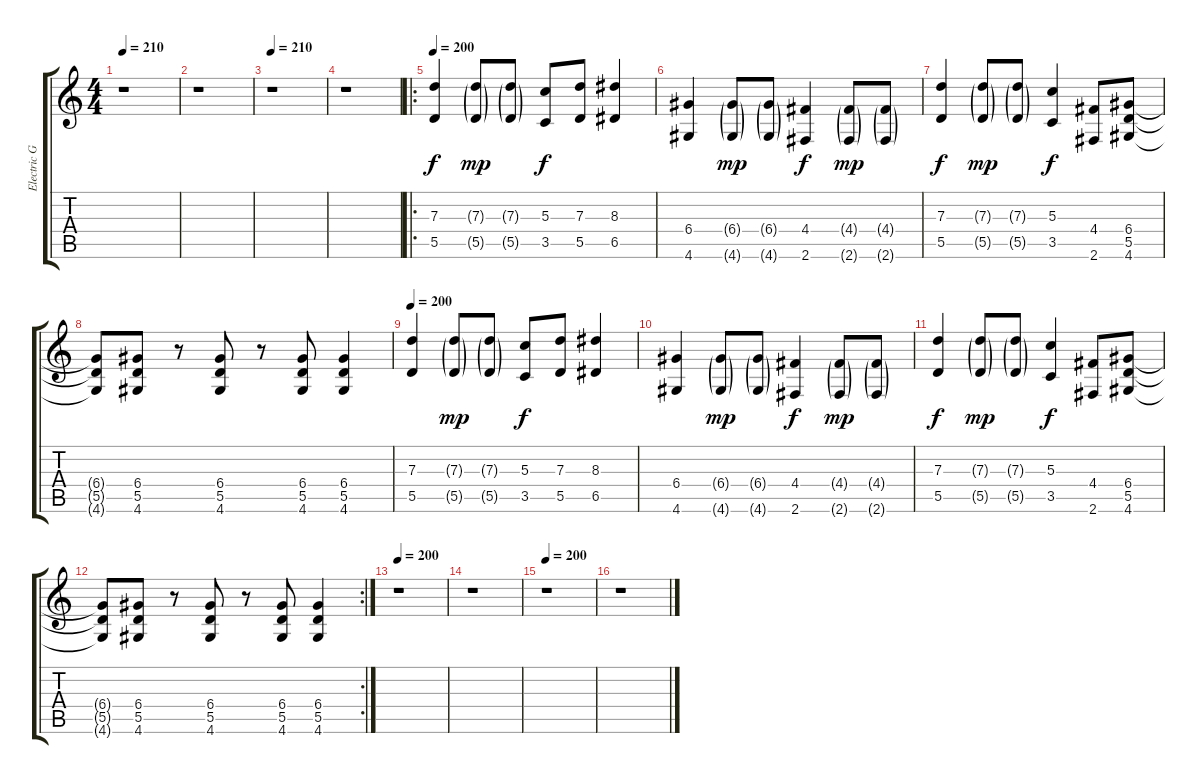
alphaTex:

\track ("Electric Guitar 2 " "Electric G") {instrument distortionguitar}
\staff {score tabs}
\tuning (E4 B3 G3 D3 A2 E2) {hide}
\ts (4 4)
\tempo 210
\clef g2
\ks c
r.1{dy f} |
r.1 |
\tempo 210
r.1 |
r.1 |
\ro
\tempo 200
(7.3 5.5).4 (7.3{g} 5.5{g}).8{dy mp} (7.3{g} 5.5{g}).8 (5.3 3.5).8{dy f} (7.3 5.5).8 (8.3 6.5).4 |
(6.4 4.6).4 (6.4{g} 4.6{g}).8{dy mp} (6.4{g} 4.6{g}).8 (4.4 2.6).4{dy f} (4.4{g} 2.6{g}).8{dy mp} (4.4{g} 2.6{g}).8 |
(7.3 5.5).4{dy f} (7.3{g} 5.5{g}).8{dy mp} (7.3{g} 5.5{g}).8 (5.3 3.5).4{dy f} (4.4 2.6).8 (6.4 5.5 4.6).8 |
(6.4{t} 5.5{t} 4.6{t}).8 (6.4 5.5 4.6).8 r.8 (6.4 5.5 4.6).8 r.8 (6.4 5.5 4.6).8 (6.4 5.5 4.6).4 |
\tempo 200
(7.3 5.5).4 (7.3{g} 5.5{g}).8{dy mp} (7.3{g} 5.5{g}).8 (5.3 3.5).8{dy f} (7.3 5.5).8 (8.3 6.5).4 |
(6.4 4.6).4 (6.4{g} 4.6{g}).8{dy mp} (6.4{g} 4.6{g}).8 (4.4 2.6).4{dy f} (4.4{g} 2.6{g}).8{dy mp} (4.4{g} 2.6{g}).8 |
(7.3 5.5).4{dy f} (7.3{g} 5.5{g}).8{dy mp} (7.3{g} 5.5{g}).8 (5.3 3.5).4{dy f} (4.4 2.6).8 (6.4 5.5 4.6).8 |
\rc 2
(6.4{t} 5.5{t} 4.6{t}).8 (6.4 5.5 4.6).8 r.8 (6.4 5.5 4.6).8 r.8 (6.4 5.5 4.6).8 (6.4 5.5 4.6).4 |
\tempo 200
r.1 |
r.1 |
\tempo 200
r.1 |
r.1
